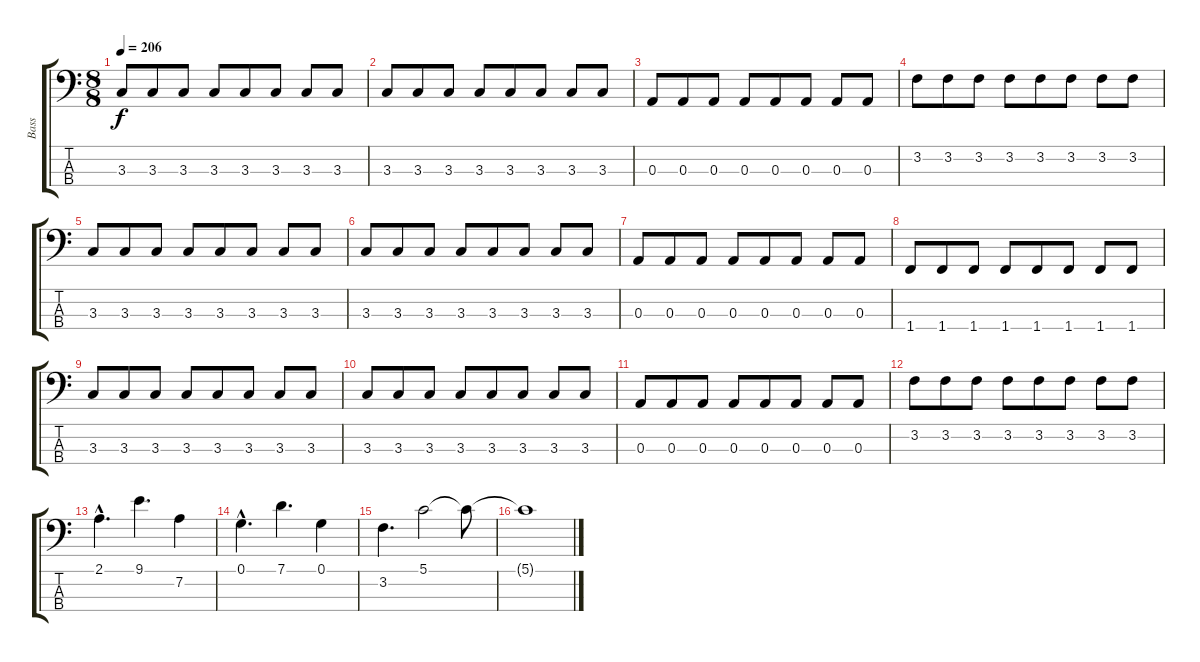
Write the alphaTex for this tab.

\track ("Bass" "Bass") {instrument acousticbass}
\staff {score tabs}
\tuning (G2 D2 A1 E1) {hide}
\ts (8 8)
\tempo 206
\clef f4
\ks c
3.3.8{dy f} 3.3.8 3.3.8 3.3.8 3.3.8 3.3.8 3.3.8 3.3.8 |
3.3.8 3.3.8 3.3.8 3.3.8 3.3.8 3.3.8 3.3.8 3.3.8 |
0.3.8 0.3.8 0.3.8 0.3.8 0.3.8 0.3.8 0.3.8 0.3.8 |
3.2.8 3.2.8 3.2.8 3.2.8 3.2.8 3.2.8 3.2.8 3.2.8 |
3.3.8 3.3.8 3.3.8 3.3.8 3.3.8 3.3.8 3.3.8 3.3.8 |
3.3.8 3.3.8 3.3.8 3.3.8 3.3.8 3.3.8 3.3.8 3.3.8 |
0.3.8 0.3.8 0.3.8 0.3.8 0.3.8 0.3.8 0.3.8 0.3.8 |
1.4.8 1.4.8 1.4.8 1.4.8 1.4.8 1.4.8 1.4.8 1.4.8 |
3.3.8 3.3.8 3.3.8 3.3.8 3.3.8 3.3.8 3.3.8 3.3.8 |
3.3.8 3.3.8 3.3.8 3.3.8 3.3.8 3.3.8 3.3.8 3.3.8 |
0.3.8 0.3.8 0.3.8 0.3.8 0.3.8 0.3.8 0.3.8 0.3.8 |
3.2.8 3.2.8 3.2.8 3.2.8 3.2.8 3.2.8 3.2.8 3.2.8 |
2.1{hac}.4{d} 9.1.4{d} 7.2.4 |
0.1{hac}.4{d} 7.1.4{d} 0.1.4 |
3.2.4{d} 5.1.2 5.1{t}.8 |
5.1{t}.1
